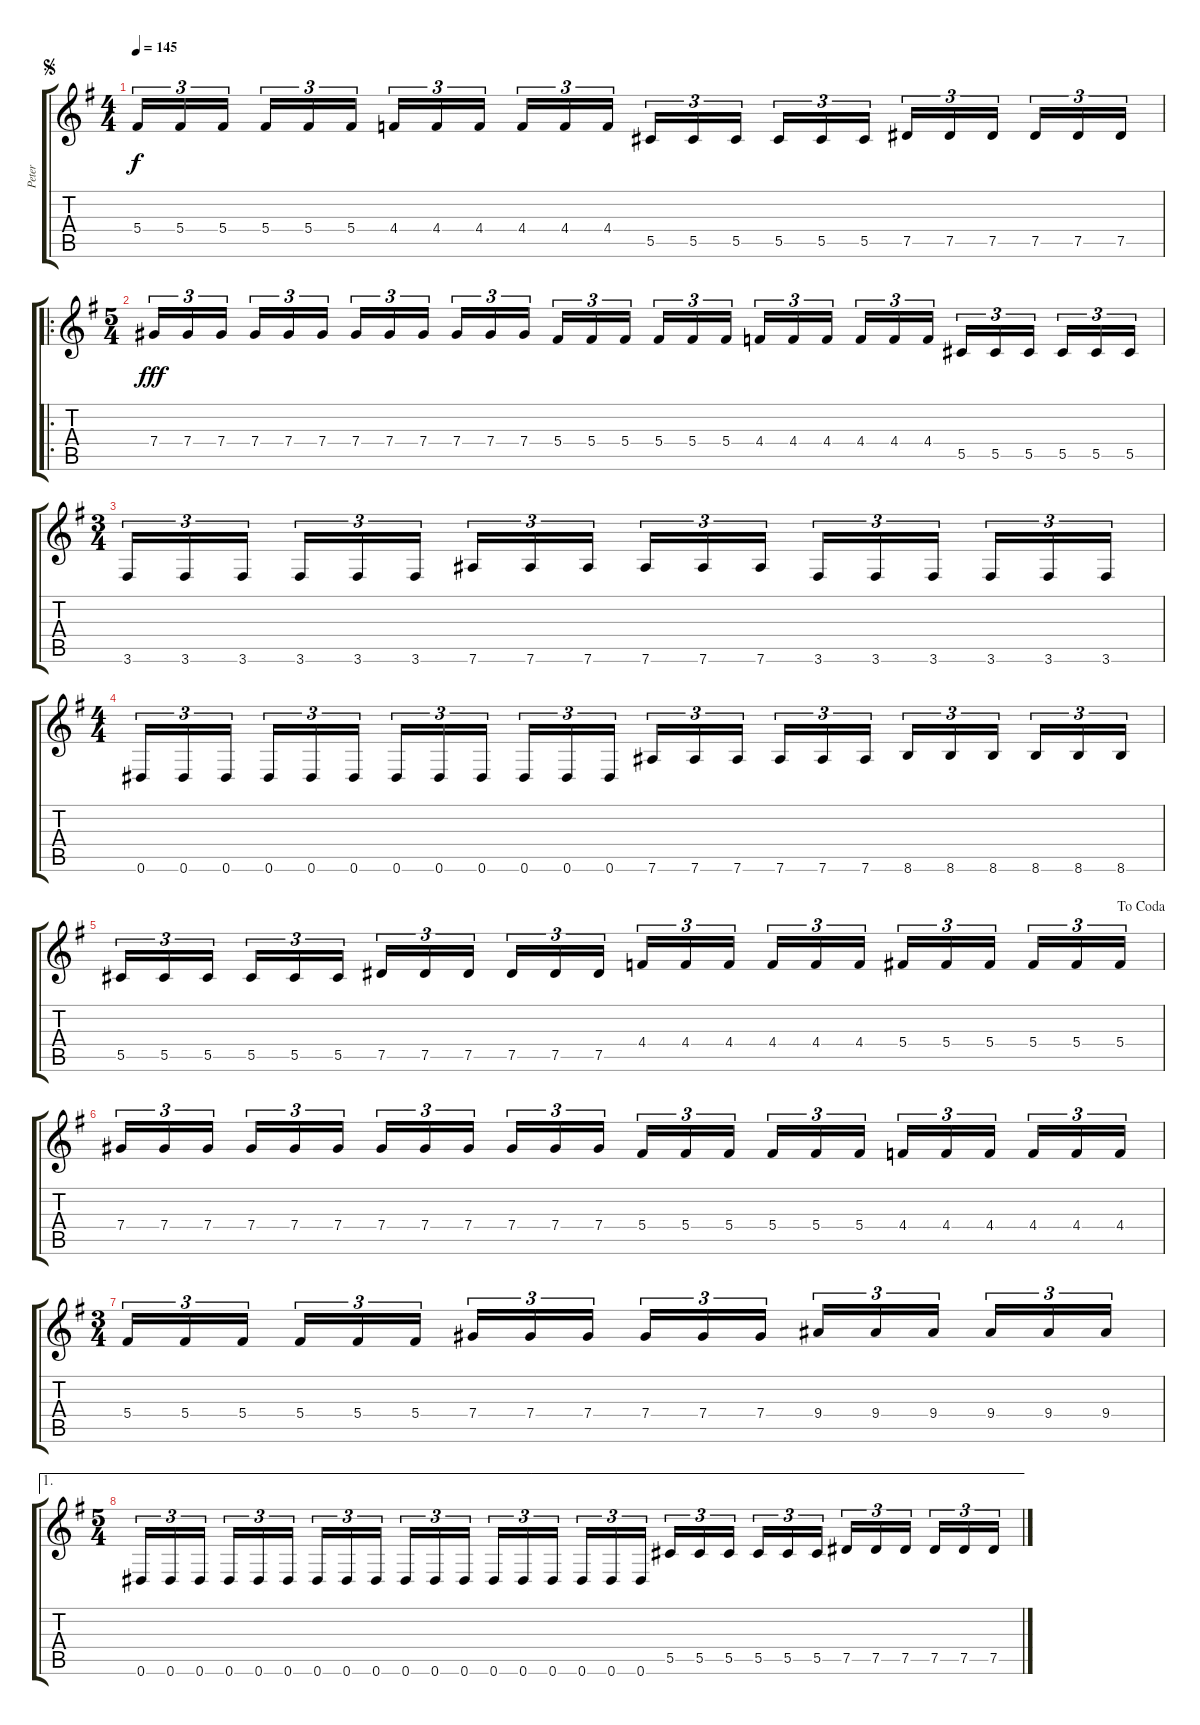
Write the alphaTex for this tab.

\track ("Peter" "Peter") {instrument distortionguitar}
\staff {score tabs}
\tuning (Eb4 Bb3 Gb3 Db3 Ab2 Eb2) {hide}
\ts (4 4)
\jump segno
\tempo 145
\clef g2
\ks g
5.4.16{tu (3 2) dy f} 5.4.16{tu (3 2)} 5.4.16{tu (3 2) beam splitsecondary} 5.4.16{tu (3 2)} 5.4.16{tu (3 2)} 5.4.16{tu (3 2)} 4.4.16{tu (3 2)} 4.4.16{tu (3 2)} 4.4.16{tu (3 2) beam splitsecondary} 4.4.16{tu (3 2)} 4.4.16{tu (3 2)} 4.4.16{tu (3 2)} 5.5.16{tu (3 2)} 5.5.16{tu (3 2)} 5.5.16{tu (3 2) beam splitsecondary} 5.5.16{tu (3 2)} 5.5.16{tu (3 2)} 5.5.16{tu (3 2)} 7.5.16{tu (3 2)} 7.5.16{tu (3 2)} 7.5.16{tu (3 2) beam splitsecondary} 7.5.16{tu (3 2)} 7.5.16{tu (3 2)} 7.5.16{tu (3 2)} |
\ro
\ts (5 4)
7.4.16{tu (3 2) dy fff} 7.4.16{tu (3 2)} 7.4.16{tu (3 2) beam splitsecondary} 7.4.16{tu (3 2)} 7.4.16{tu (3 2)} 7.4.16{tu (3 2)} 7.4.16{tu (3 2)} 7.4.16{tu (3 2)} 7.4.16{tu (3 2) beam splitsecondary} 7.4.16{tu (3 2)} 7.4.16{tu (3 2)} 7.4.16{tu (3 2)} 5.4.16{tu (3 2)} 5.4.16{tu (3 2)} 5.4.16{tu (3 2) beam splitsecondary} 5.4.16{tu (3 2)} 5.4.16{tu (3 2)} 5.4.16{tu (3 2)} 4.4.16{tu (3 2)} 4.4.16{tu (3 2)} 4.4.16{tu (3 2) beam splitsecondary} 4.4.16{tu (3 2)} 4.4.16{tu (3 2)} 4.4.16{tu (3 2)} 5.5.16{tu (3 2)} 5.5.16{tu (3 2)} 5.5.16{tu (3 2) beam splitsecondary} 5.5.16{tu (3 2)} 5.5.16{tu (3 2)} 5.5.16{tu (3 2)} |
\ts (3 4)
3.6.16{tu (3 2)} 3.6.16{tu (3 2)} 3.6.16{tu (3 2) beam splitsecondary} 3.6.16{tu (3 2)} 3.6.16{tu (3 2)} 3.6.16{tu (3 2)} 7.6.16{tu (3 2)} 7.6.16{tu (3 2)} 7.6.16{tu (3 2) beam splitsecondary} 7.6.16{tu (3 2)} 7.6.16{tu (3 2)} 7.6.16{tu (3 2)} 3.6.16{tu (3 2)} 3.6.16{tu (3 2)} 3.6.16{tu (3 2) beam splitsecondary} 3.6.16{tu (3 2)} 3.6.16{tu (3 2)} 3.6.16{tu (3 2)} |
\ts (4 4)
0.6.16{tu (3 2)} 0.6.16{tu (3 2)} 0.6.16{tu (3 2) beam splitsecondary} 0.6.16{tu (3 2)} 0.6.16{tu (3 2)} 0.6.16{tu (3 2)} 0.6.16{tu (3 2)} 0.6.16{tu (3 2)} 0.6.16{tu (3 2) beam splitsecondary} 0.6.16{tu (3 2)} 0.6.16{tu (3 2)} 0.6.16{tu (3 2)} 7.6.16{tu (3 2)} 7.6.16{tu (3 2)} 7.6.16{tu (3 2) beam splitsecondary} 7.6.16{tu (3 2)} 7.6.16{tu (3 2)} 7.6.16{tu (3 2)} 8.6.16{tu (3 2)} 8.6.16{tu (3 2)} 8.6.16{tu (3 2) beam splitsecondary} 8.6.16{tu (3 2)} 8.6.16{tu (3 2)} 8.6.16{tu (3 2)} |
\jump dacoda
5.5.16{tu (3 2)} 5.5.16{tu (3 2)} 5.5.16{tu (3 2) beam splitsecondary} 5.5.16{tu (3 2)} 5.5.16{tu (3 2)} 5.5.16{tu (3 2)} 7.5.16{tu (3 2)} 7.5.16{tu (3 2)} 7.5.16{tu (3 2) beam splitsecondary} 7.5.16{tu (3 2)} 7.5.16{tu (3 2)} 7.5.16{tu (3 2)} 4.4.16{tu (3 2)} 4.4.16{tu (3 2)} 4.4.16{tu (3 2) beam splitsecondary} 4.4.16{tu (3 2)} 4.4.16{tu (3 2)} 4.4.16{tu (3 2)} 5.4.16{tu (3 2)} 5.4.16{tu (3 2)} 5.4.16{tu (3 2) beam splitsecondary} 5.4.16{tu (3 2)} 5.4.16{tu (3 2)} 5.4.16{tu (3 2)} |
7.4.16{tu (3 2)} 7.4.16{tu (3 2)} 7.4.16{tu (3 2) beam splitsecondary} 7.4.16{tu (3 2)} 7.4.16{tu (3 2)} 7.4.16{tu (3 2)} 7.4.16{tu (3 2)} 7.4.16{tu (3 2)} 7.4.16{tu (3 2) beam splitsecondary} 7.4.16{tu (3 2)} 7.4.16{tu (3 2)} 7.4.16{tu (3 2)} 5.4.16{tu (3 2)} 5.4.16{tu (3 2)} 5.4.16{tu (3 2) beam splitsecondary} 5.4.16{tu (3 2)} 5.4.16{tu (3 2)} 5.4.16{tu (3 2)} 4.4.16{tu (3 2)} 4.4.16{tu (3 2)} 4.4.16{tu (3 2) beam splitsecondary} 4.4.16{tu (3 2)} 4.4.16{tu (3 2)} 4.4.16{tu (3 2)} |
\ts (3 4)
5.4.16{tu (3 2)} 5.4.16{tu (3 2)} 5.4.16{tu (3 2) beam splitsecondary} 5.4.16{tu (3 2)} 5.4.16{tu (3 2)} 5.4.16{tu (3 2)} 7.4.16{tu (3 2)} 7.4.16{tu (3 2)} 7.4.16{tu (3 2) beam splitsecondary} 7.4.16{tu (3 2)} 7.4.16{tu (3 2)} 7.4.16{tu (3 2)} 9.4.16{tu (3 2)} 9.4.16{tu (3 2)} 9.4.16{tu (3 2) beam splitsecondary} 9.4.16{tu (3 2)} 9.4.16{tu (3 2)} 9.4.16{tu (3 2)} |
\ae 1
\ts (5 4)
0.6.16{tu (3 2)} 0.6.16{tu (3 2)} 0.6.16{tu (3 2) beam splitsecondary} 0.6.16{tu (3 2)} 0.6.16{tu (3 2)} 0.6.16{tu (3 2)} 0.6.16{tu (3 2)} 0.6.16{tu (3 2)} 0.6.16{tu (3 2) beam splitsecondary} 0.6.16{tu (3 2)} 0.6.16{tu (3 2)} 0.6.16{tu (3 2)} 0.6.16{tu (3 2)} 0.6.16{tu (3 2)} 0.6.16{tu (3 2) beam splitsecondary} 0.6.16{tu (3 2)} 0.6.16{tu (3 2)} 0.6.16{tu (3 2)} 5.5.16{tu (3 2)} 5.5.16{tu (3 2)} 5.5.16{tu (3 2) beam splitsecondary} 5.5.16{tu (3 2)} 5.5.16{tu (3 2)} 5.5.16{tu (3 2)} 7.5.16{tu (3 2)} 7.5.16{tu (3 2)} 7.5.16{tu (3 2) beam splitsecondary} 7.5.16{tu (3 2)} 7.5.16{tu (3 2)} 7.5.16{tu (3 2)}
